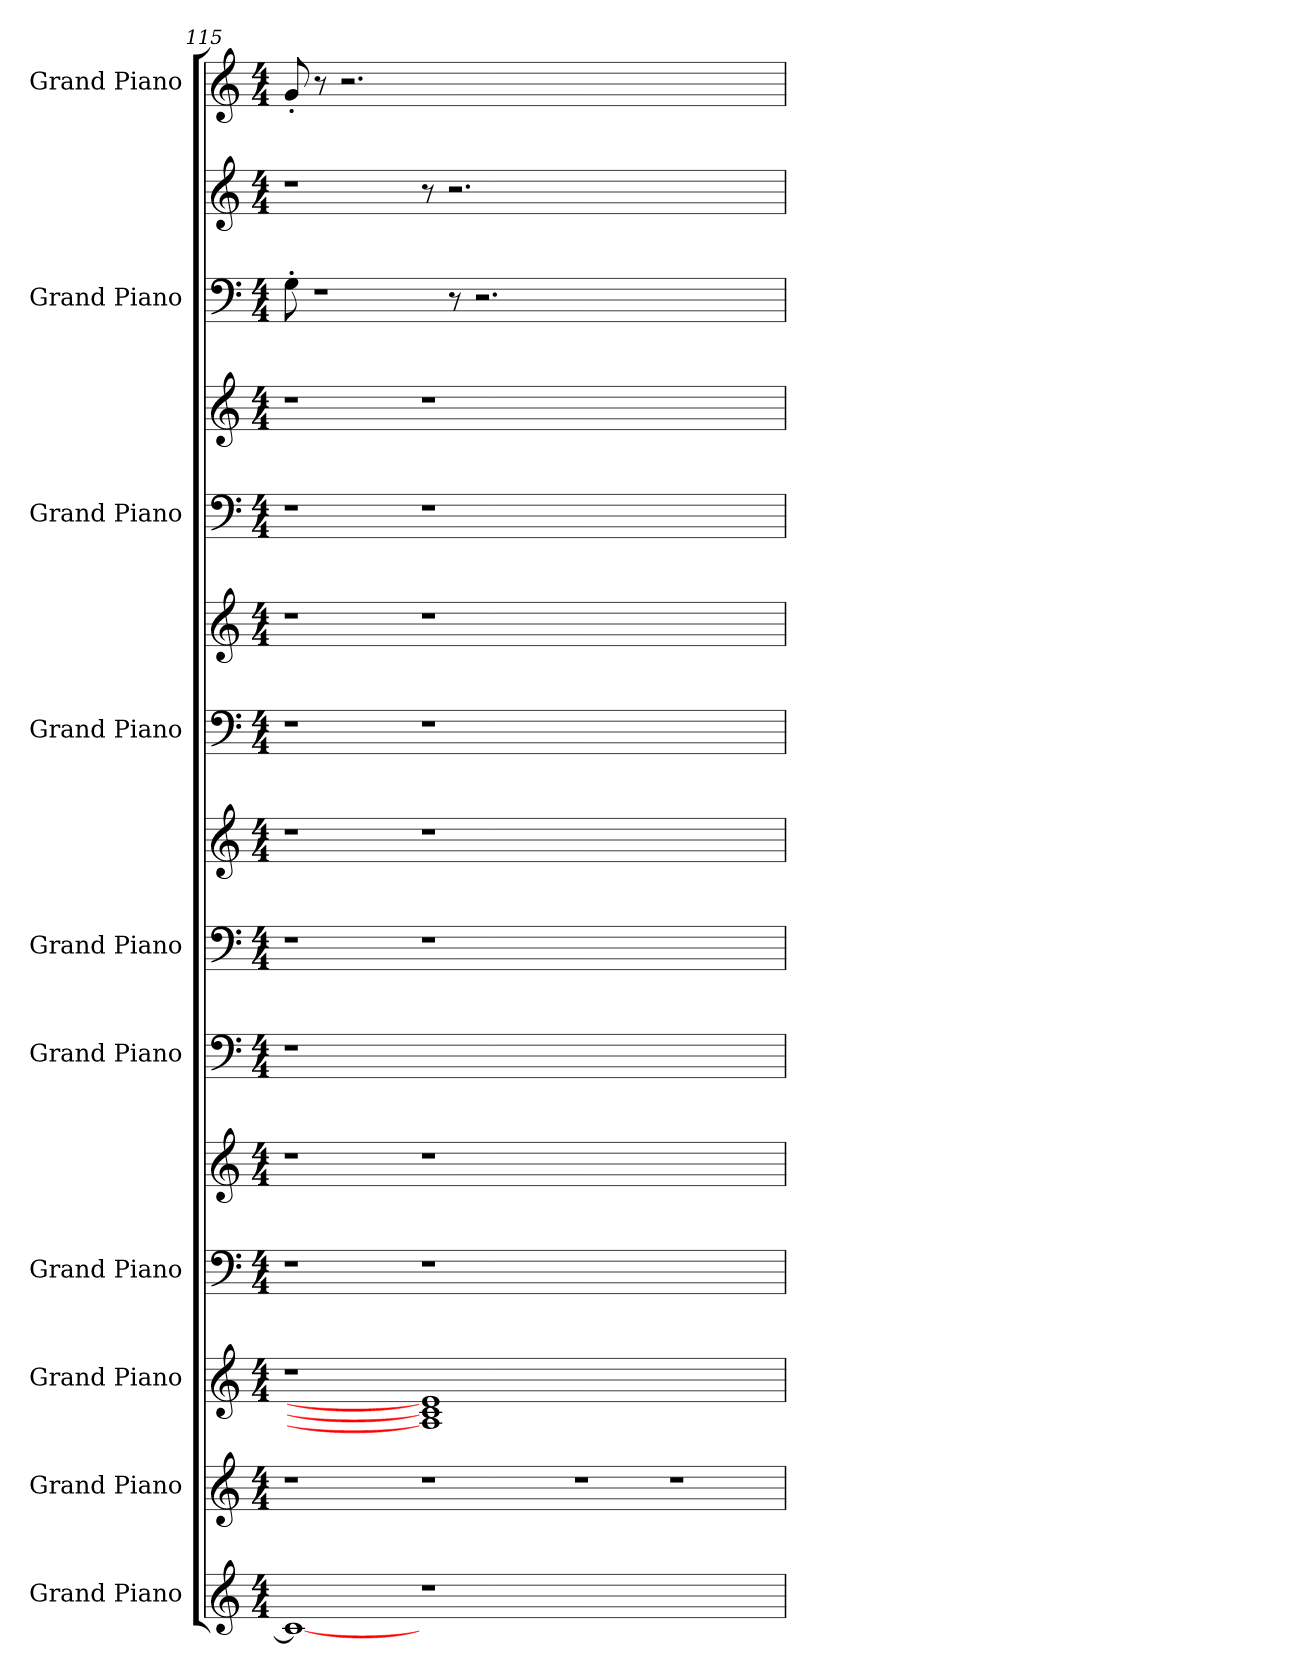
**kern	**kern	**kern	**kern	**kern	**kern	**kern	**kern	**kern	**kern	**kern	**kern	**kern	**kern	**kern
*part10	*part9	*part8	*part7	*part7	*part6	*part5	*part5	*part4	*part4	*part3	*part3	*part2	*part2	*part1
*staff15	*staff14	*staff13	*staff12	*staff11	*staff10	*staff9	*staff8	*staff7	*staff6	*staff5	*staff4	*staff3	*staff2	*staff1
*I"Grand Piano	*I"Grand Piano	*I"Grand Piano	*I"Grand Piano	*	*I"Grand Piano	*I"Grand Piano	*	*I"Grand Piano	*	*I"Grand Piano	*	*I"Grand Piano	*	*I"Grand Piano
*clefG2	*clefG2	*clefG2	*clefF4	*clefG2	*clefF4	*clefF4	*clefG2	*clefF4	*clefG2	*clefF4	*clefG2	*clefF4	*clefG2	*clefG2
*k[]	*k[]	*k[]	*k[]	*k[]	*k[]	*k[]	*k[]	*k[]	*k[]	*k[]	*k[]	*k[]	*k[]	*k[]
*C:	*C:	*C:	*C:	*C:	*C:	*C:	*C:	*C:	*C:	*C:	*C:	*C:	*C:	*C:
*M4/4	*M4/4	*M4/4	*M4/4	*M4/4	*M4/4	*M4/4	*M4/4	*M4/4	*M4/4	*M4/4	*M4/4	*M4/4	*M4/4	*M4/4
=115	=115	=115	=115	=115	=115	=115	=115	=115	=115	=115	=115	=115	=115	=115
1c_	1r	1r	1r	1r	1r	1r	1r	1r	1r	1r	1r	8G'	1r	8g'
.	.	.	.	.	.	.	.	.	.	.	.	1r	.	8r
.	.	.	.	.	.	.	.	.	.	.	.	.	.	2.r
1r	1r	1A] 1c] 1e]	1r	1r	0.ryy	1r	1r	1r	1r	1r	1r	.	8r	0.ryy
.	.	.	.	.	.	.	.	.	.	.	.	8r	2.r	.
.	.	.	.	.	.	.	.	.	.	.	.	2.r	.	.
.	.	.	.	.	.	.	.	.	.	.	.	.	0ryy	.
0ryy	1r	0ryy	0ryy	0ryy	.	0ryy	0ryy	0ryy	0ryy	0ryy	0ryy	0ryy	.	.
.	1r	.	.	.	.	.	.	.	.	.	.	.	.	.
.	.	.	.	.	.	.	.	.	.	.	.	.	8ryy	.
=	=	=	=	=	=	=	=	=	=	=	=	=	=	=
*-	*-	*-	*-	*-	*-	*-	*-	*-	*-	*-	*-	*-	*-	*-
